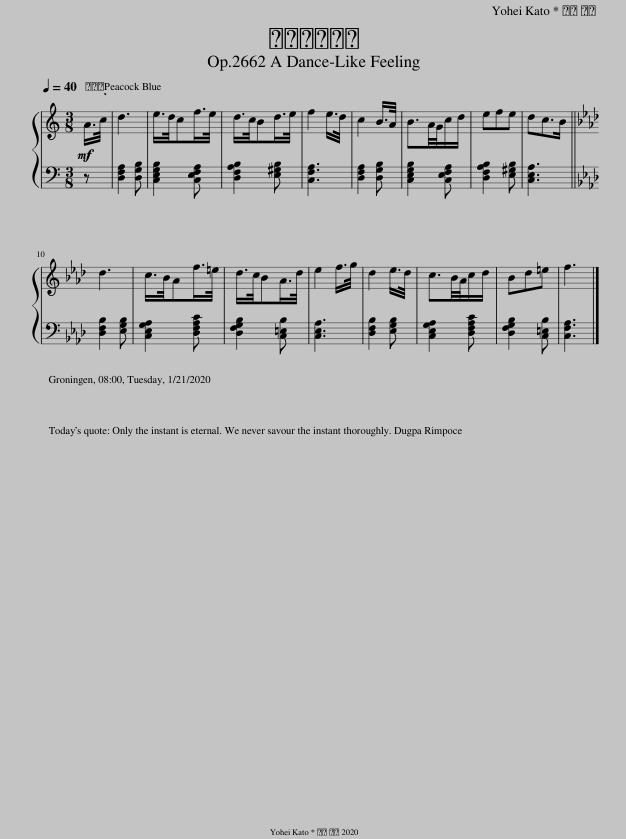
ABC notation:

X:1
%%score { 1 | 2 }
L:1/8
Q:1/4=40
M:3/8
I:linebreak $
K:C
V:1 treble
V:2 bass
V:1
!mf! A/>c/ | d3 | e/>d/cf/>e/ | d/>c/Bd/>e/ | f2 e/>d/ | %5
 c2 B/>A/ | B3/2A/4G/4c/d/ | efe | dc>B ||$[K:Ab] d3 | %10
 c/>B/Af/>=e/ | d/>c/BA/>d/ | e2 f/>g/ | d2 e/>d/ | c3/2B/4A/4c/d/ | %15
 Bd=e | f3 |] %17
V:2
 z | [D,F,A,]2 [D,G,B,] | [C,E,G,B,]2 [C,E,F,A,] | [D,F,A,B,]2 [E,^G,B,] | [C,F,A,]3 | %5
 [D,F,A,]2 [D,G,B,] | [C,E,G,B,]2 [C,E,F,A,] | [D,F,A,B,]2 [E,^G,B,] | [C,E,A,]3 ||$[K:Ab] [D,F,B,]2 [E,G,B,] | %10
 [C,E,G,A,]2 [D,F,A,C] | [D,F,G,B,]2 [C,=E,B,] | [C,E,A,]3 | [D,F,B,]2 [E,G,B,] | [C,E,G,A,]2 [D,F,A,C] | %15
 [D,F,G,B,]2 [C,=E,B,] | [C,F,A,]3 |] %17
